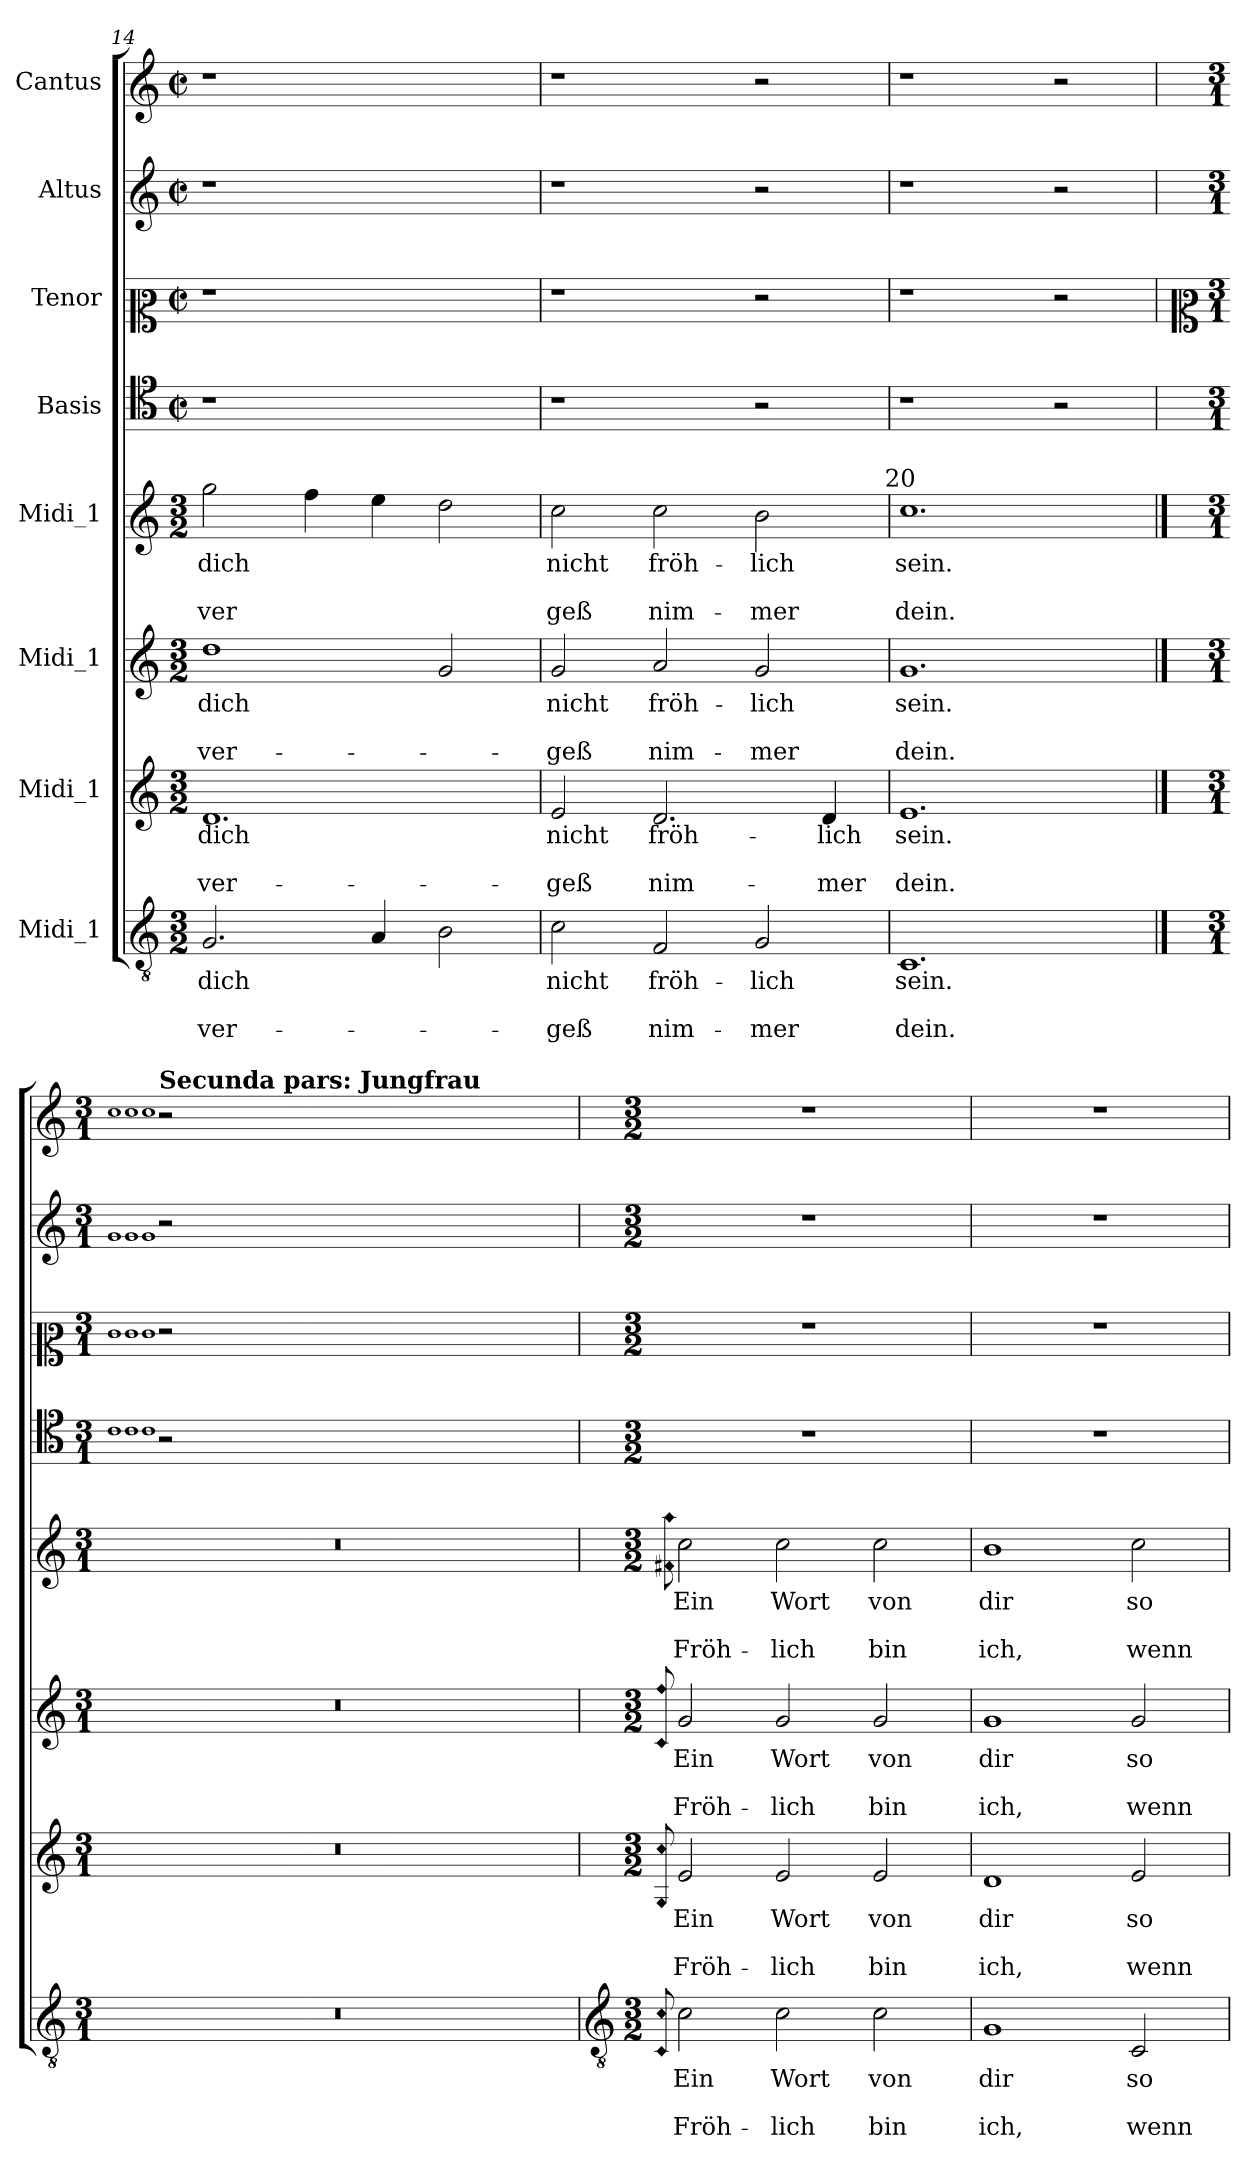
**kern	**text	**text	**text	**kern	**text	**text	**text	**kern	**text	**text	**text	**kern	**text	**text	**text	**kern	**kern	**kern	**kern
*part8	*part8	*part8	*part8	*part7	*part7	*part7	*part7	*part6	*part6	*part6	*part6	*part5	*part5	*part5	*part5	*part4	*part3	*part2	*part1
*staff8	*staff8	*staff8	*staff8	*staff7	*staff7	*staff7	*staff7	*staff6	*staff6	*staff6	*staff6	*staff5	*staff5	*staff5	*staff5	*staff4	*staff3	*staff2	*staff1
*I"Midi_1	*	*	*	*I"Midi_1	*	*	*	*I"Midi_1	*	*	*	*I"Midi_1	*	*	*	*I"Basis	*I"Tenor	*I"Altus	*I"Cantus
*clefGv2	*	*	*	*clefG2	*	*	*	*clefG2	*	*	*	*clefG2	*	*	*	*clefC4	*clefC2	*clefG2	*clefG2
*k[]	*	*	*	*k[]	*	*	*	*k[]	*	*	*	*k[]	*	*	*	*k[]	*k[]	*k[]	*k[]
*C:	*	*	*	*C:	*	*	*	*C:	*	*	*	*C:	*	*	*	*C:	*C:	*C:	*C:
*M3/2	*	*	*	*M3/2	*	*	*	*M3/2	*	*	*	*M3/2	*	*	*	*M2/2	*M2/2	*M2/2	*M2/2
*	*	*	*	*	*	*	*	*	*	*	*	*	*	*	*	*met(c|)	*met(c|)	*met(c|)	*met(c|)
=14	=14	=14	=14	=14	=14	=14	=14	=14	=14	=14	=14	=14	=14	=14	=14	=14	=14	=14	=14
!	!LO:LY:b	!	!LO:LY:b	!	!LO:LY:b	!	!LO:LY:b	!	!LO:LY:b	!	!LO:LY:b	!	!LO:LY:b	!	!LO:LY:b	!	!	!	!
2.G	dich	.	ver-	1.d	dich	.	ver-	1dd	dich	.	ver-	2gg	dich	.	ver-	1r	1r	1r	1r
.	.	.	.	.	.	.	.	.	.	.	.	4ff	.	.	.	.	.	.	.
!	!	!	!	!	!	!	!	!	!	!	!	!	!	!	!LO:LY:b	!	!	!	!
4A	.	.	.	.	.	.	.	.	.	.	.	4ee	.	.	--	.	.	.	.
2B	.	.	.	.	.	.	.	2g	.	.	.	2dd	.	.	.	2ryy	2ryy	2ryy	2ryy
=15	=15	=15	=15	=15	=15	=15	=15	=15	=15	=15	=15	=15	=15	=15	=15	=15	=15	=15	=15
!	!LO:LY:b	!	!LO:LY:b	!	!LO:LY:b	!	!LO:LY:b	!	!LO:LY:b	!	!LO:LY:b	!	!LO:LY:b	!	!LO:LY:b	!	!	!	!
2c	-nicht	.	geß	2e	-nicht	.	geß	2g	-nicht	.	geß	2cc	nicht	.	geß	1r	1r	1r	1r
!	!LO:LY:b	!	!LO:LY:b	!	!LO:LY:b	!	!LO:LY:b	!	!LO:LY:b	!	!LO:LY:b	!	!LO:LY:b	!	!LO:LY:b	!	!	!	!
2F	fröh-	.	-nim-	2.d	fröh-	.	-nim-	2a	fröh-	.	-nim-	2cc	fröh-	.	-nim-	.	.	.	.
!	!LO:LY:b	!	!LO:LY:b	!	!	!	!	!	!LO:LY:b	!	!LO:LY:b	!	!LO:LY:b	!	!LO:LY:b	!	!	!	!
2G	-lich	.	mer	.	.	.	.	2g	-lich	.	mer	2b	-lich	.	mer	2r	2r	2r	2r
!	!	!	!	!	!LO:LY:b	!	!LO:LY:b	!	!	!	!	!	!	!	!	!	!	!	!
.	.	.	.	4d	-lich	.	mer	.	.	.	.	.	.	.	.	.	.	.	.
=16	=16	=16	=16	=16	=16	=16	=16	=16	=16	=16	=16	=16	=16	=16	=16	=16	=16	=16	=16
!	!	!	!	!	!	!	!	!	!	!	!	!LO:TX:a:cj:t=20	!	!	!	!	!	!	!
!	!LO:LY:b	!	!LO:LY:b	!	!LO:LY:b	!	!LO:LY:b	!	!LO:LY:b	!	!LO:LY:b	!	!LO:LY:b	!	!LO:LY:b	!	!	!	!
1.C	sein.	.	dein.	1.e	sein.	.	dein.	1.g	sein.	.	dein.	1.cc	sein.	.	dein.	1r	1r	1r	1r
.	.	.	.	.	.	.	.	.	.	.	.	.	.	.	.	2r	2r	2r	2r
!!LO:LB:g=z
==17	=17	=17	=17	==17	=17	=17	=17	==17	=17	=17	=17	==17	=17	=17	=17	=17	=17	=17	=17
*	*	*	*	*	*	*	*	*	*	*	*	*	*	*	*	*	*clefC2	*	*
*	*	*	*	*	*	*	*	*	*	*	*	*	*	*	*	*k[]	*k[]	*k[]	*k[]
*	*	*	*	*	*	*	*	*	*	*	*	*	*	*	*	*C:	*C:	*C:	*C:
*M3/1	*	*	*	*M3/1	*	*	*	*M3/1	*	*	*	*M3/1	*	*	*	*M3/1	*M3/1	*M3/1	*M3/1
.	.	.	.	.	.	.	.	.	.	.	.	.	.	.	.	1qqc	1qqe	1qqg	1qqcc
.	.	.	.	.	.	.	.	.	.	.	.	.	.	.	.	1qqc	1qqe	1qqg	1qqcc
.	.	.	.	.	.	.	.	.	.	.	.	.	.	.	.	1qqc	1qqe	1qqg	1qqcc
!	!	!	!	!	!	!	!	!	!	!	!	!	!	!	!	!	!	!	!LO:TX:a:B:t=Secunda pars&colon; Jungfrau
0.r	.	.	.	0.r	.	.	.	0.r	.	.	.	0.r	.	.	.	2r	2r	2r	2r
.	.	.	.	.	.	.	.	.	.	.	.	.	.	.	.	0ryy	0ryy	0ryy	0ryy
.	.	.	.	.	.	.	.	.	.	.	.	.	.	.	.	2ryy	2ryy	2ryy	2ryy
!!LO:LB:g=z
=18	=18	=18	=18	=18	=18	=18	=18	=18	=18	=18	=18	=18	=18	=18	=18	=18	=18	=18	=18
*clefGv2	*	*	*	*	*	*	*	*	*	*	*	*	*	*	*	*	*	*	*
*k[]	*	*	*	*k[]	*	*	*	*k[]	*	*	*	*k[]	*	*	*	*	*	*	*
*C:	*	*	*	*C:	*	*	*	*C:	*	*	*	*C:	*	*	*	*	*	*	*
*M3/2	*	*	*	*M3/2	*	*	*	*M3/2	*	*	*	*M3/2	*	*	*	*M3/2	*M3/2	*M3/2	*M3/2
!	!	!	!	!	!	!	!	!	!	!	!	!LO:N:n=1:head=diamond	!	!	!	!	!	!	!
!	!	!	!	!	!	!	!	!LO:N:n=1:head=diamond	!	!	!	!LO:N:n=2:head=diamond	!	!	!	!	!	!	!
!	!	!	!	!LO:N:n=1:head=diamond	!	!	!	!LO:N:n=2:head=diamond	!	!	!	!	!	!	!	!	!	!	!
!LO:N:n=1:head=diamond	!	!	!	!LO:N:n=2:head=diamond	!	!	!	!	!	!	!	!	!	!	!	!	!	!	!
!LO:N:n=2:head=diamond	!	!	!	!	!	!	!	!	!	!	!	!	!	!	!	!	!	!	!
8qqC 8qqc	.	.	.	8qqG 8qqcc	.	.	.	8qqc 8qqff	.	.	.	8qqf#X 8qqaa	.	.	.	.	.	.	.
!	!LO:LY:b	!	!LO:LY:b	!	!LO:LY:b	!	!LO:LY:b	!	!LO:LY:b	!	!LO:LY:b	!	!LO:LY:b	!	!LO:LY:b	!	!	!	!
2c	Ein	.	Fröh-	2e	Ein	.	Fröh-	2g	Ein	.	Fröh-	2cc	Ein	.	Fröh-	1.r	1.r	1.r	1.r
!	!LO:LY:b	!	!LO:LY:b	!	!LO:LY:b	!	!LO:LY:b	!	!LO:LY:b	!	!LO:LY:b	!	!LO:LY:b	!	!LO:LY:b	!	!	!	!
2c	-Wort	.	lich	2e	-Wort	.	lich	2g	-Wort	.	lich	2cc	-Wort	.	lich	.	.	.	.
!	!LO:LY:b	!	!LO:LY:b	!	!LO:LY:b	!	!LO:LY:b	!	!LO:LY:b	!	!LO:LY:b	!	!LO:LY:b	!	!LO:LY:b	!	!	!	!
2c	von	.	bin	2e	von	.	bin	2g	von	.	bin	2cc	von	.	bin	.	.	.	.
=19	=19	=19	=19	=19	=19	=19	=19	=19	=19	=19	=19	=19	=19	=19	=19	=19	=19	=19	=19
!	!LO:LY:b	!	!LO:LY:b	!	!LO:LY:b	!	!LO:LY:b	!	!LO:LY:b	!	!LO:LY:b	!	!LO:LY:b	!	!LO:LY:b	!	!	!	!
1G	dir	.	ich,	1d	dir	.	ich,	1g	dir	.	ich,	1b	dir	.	ich,	1.r	1.r	1.r	1.r
!	!LO:LY:b	!	!LO:LY:b	!	!LO:LY:b	!	!LO:LY:b	!	!LO:LY:b	!	!LO:LY:b	!	!LO:LY:b	!	!LO:LY:b	!	!	!	!
2C	so	.	wenn	2e	so	.	wenn	2g	so	.	wenn	2cc	so	.	wenn	.	.	.	.
=	=	=	=	=	=	=	=	=	=	=	=	=	=	=	=	=	=	=	=
*-	*-	*-	*-	*-	*-	*-	*-	*-	*-	*-	*-	*-	*-	*-	*-	*-	*-	*-	*-
